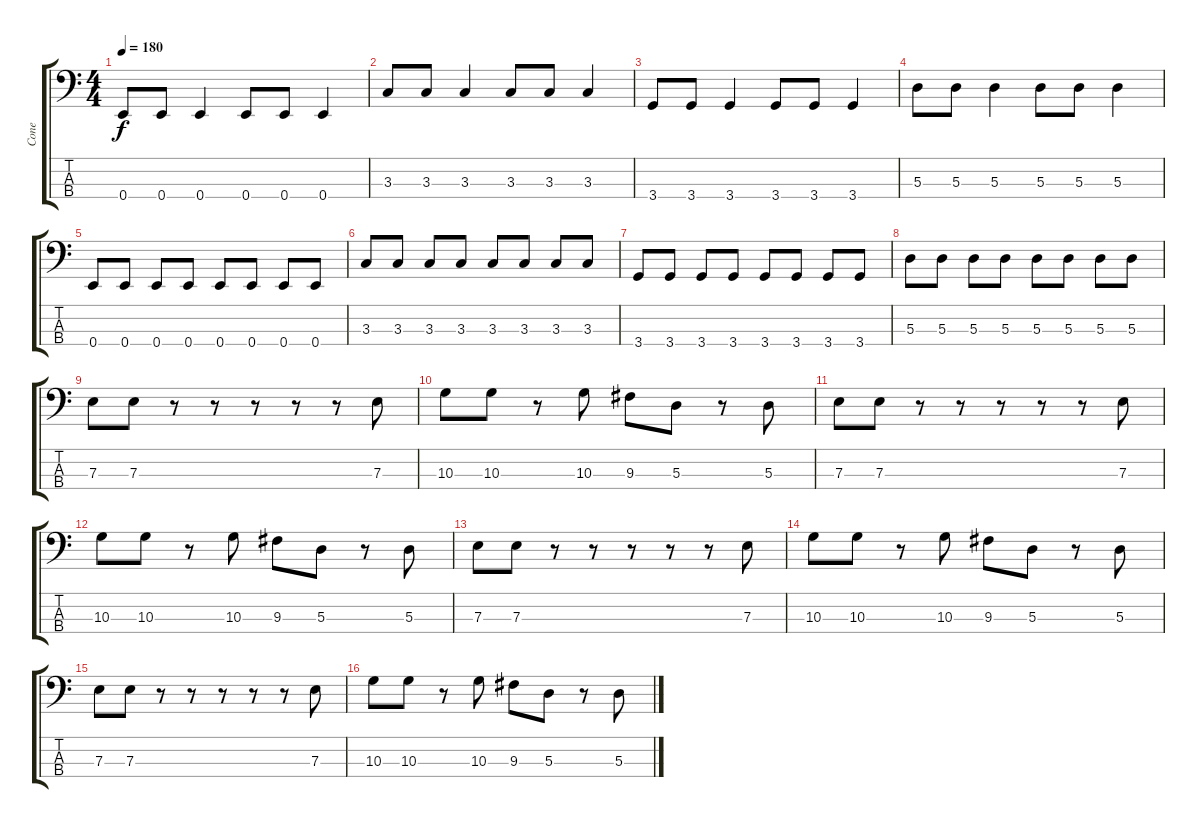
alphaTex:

\track ("Cone" "Cone") {instrument electricbassfinger}
\staff {score tabs}
\tuning (G2 D2 A1 E1) {hide}
\ts (4 4)
\tempo 180
\clef f4
\ks c
0.4.8{dy f} 0.4.8 0.4.4 0.4.8 0.4.8 0.4.4 |
3.3.8 3.3.8 3.3.4 3.3.8 3.3.8 3.3.4 |
3.4.8 3.4.8 3.4.4 3.4.8 3.4.8 3.4.4 |
5.3.8 5.3.8 5.3.4 5.3.8 5.3.8 5.3.4 |
0.4.8 0.4.8 0.4.8 0.4.8 0.4.8 0.4.8 0.4.8 0.4.8 |
3.3.8 3.3.8 3.3.8 3.3.8 3.3.8 3.3.8 3.3.8 3.3.8 |
3.4.8 3.4.8 3.4.8 3.4.8 3.4.8 3.4.8 3.4.8 3.4.8 |
5.3.8 5.3.8 5.3.8 5.3.8 5.3.8 5.3.8 5.3.8 5.3.8 |
7.3.8 7.3.8 r.8 r.8 r.8 r.8 r.8 7.3.8 |
10.3.8 10.3.8 r.8 10.3.8 9.3.8 5.3.8 r.8 5.3.8 |
7.3.8 7.3.8 r.8 r.8 r.8 r.8 r.8 7.3.8 |
10.3.8 10.3.8 r.8 10.3.8 9.3.8 5.3.8 r.8 5.3.8 |
7.3.8 7.3.8 r.8 r.8 r.8 r.8 r.8 7.3.8 |
10.3.8 10.3.8 r.8 10.3.8 9.3.8 5.3.8 r.8 5.3.8 |
7.3.8 7.3.8 r.8 r.8 r.8 r.8 r.8 7.3.8 |
10.3.8 10.3.8 r.8 10.3.8 9.3.8 5.3.8 r.8 5.3.8
